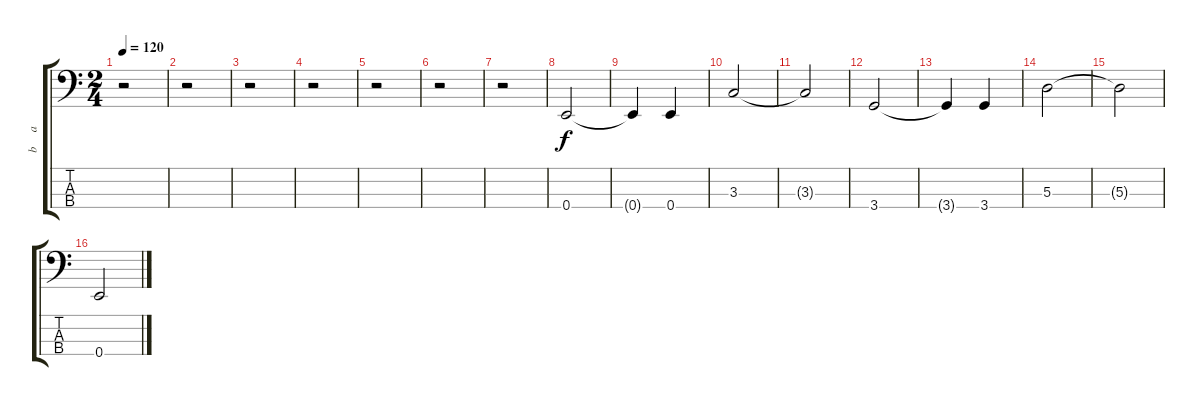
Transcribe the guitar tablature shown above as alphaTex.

\track ("b     a     s    s" "b     a   ") {instrument electricbassfinger}
\staff {score tabs}
\tuning (G2 D2 A1 E1) {hide}
\ts (2 4)
\tempo 120
\clef f4
\ks c
r.2{dy f} |
r.2 |
r.2 |
r.2 |
r.2 |
r.2 |
r.2 |
0.4.2 |
0.4{t}.4 0.4.4 |
3.3.2 |
3.3{t}.2 |
3.4.2 |
3.4{t}.4 3.4.4 |
5.3.2 |
5.3{t}.2 |
0.4.2
